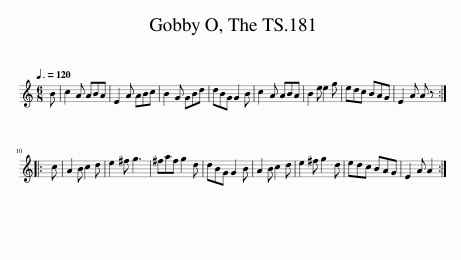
X:1
L:1/8
Q:3/8=120
M:6/8
I:linebreak $
K:C
V:1 treble
V:1
 B | c2 A ABA | E2 A ABc | B2 G GBd | dBG G2 B | %5
 c2 A ABA | B2 e e2 g | edc BAG | E2 A A z ::$ c | %10
 A2 B c2 d | e2 ^f g3 | ^faf g2 d | dBG G2 B | A2 B c2 d | %15
 e2 ^f g2 d | edc BAG | E2 A A2 :| %18
